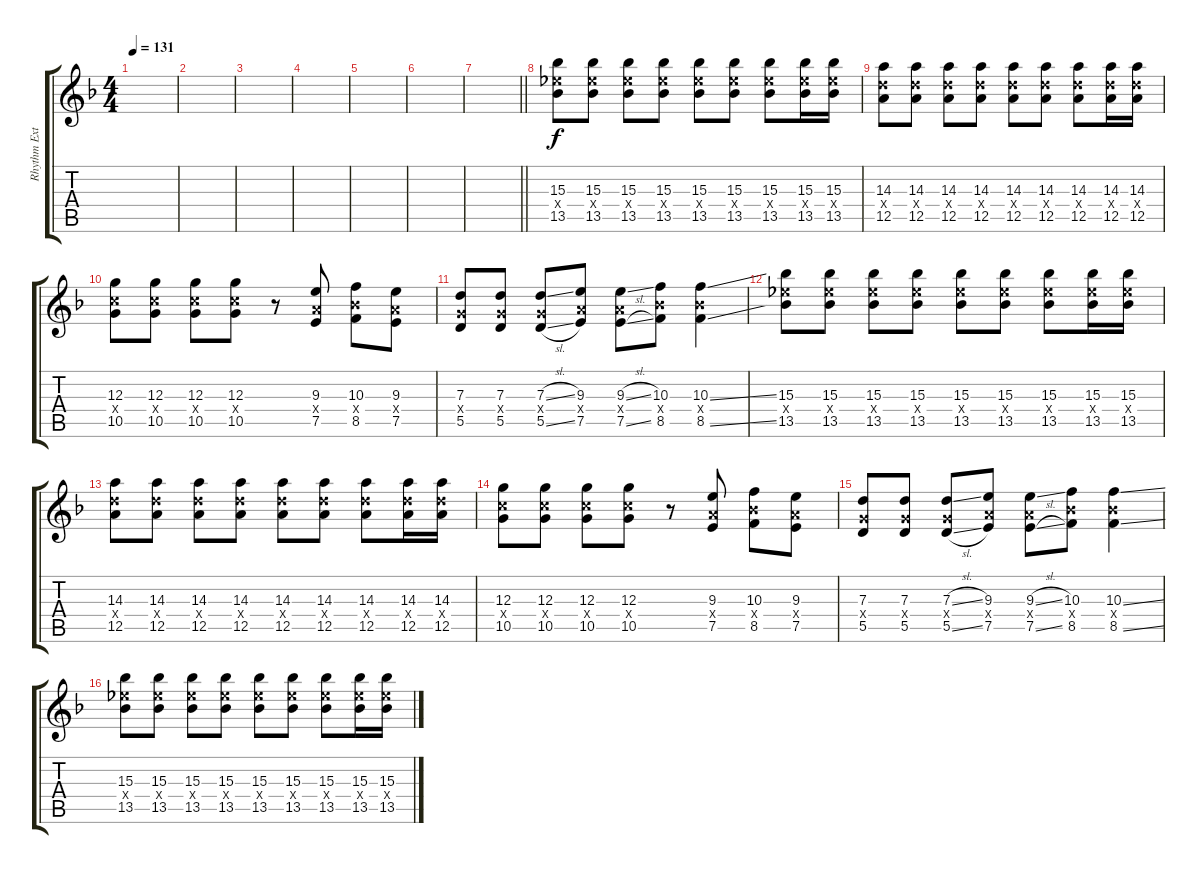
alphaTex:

\track ("Rhythm Extra" "Rhythm Ext") {instrument distortionguitar}
\staff {score tabs}
\tuning (E4 B3 G3 D3 A2 D2) {hide}
\ts (4 4)
\tempo 131
\clef g2
\ks f
|
|
|
|
|
|
\barLineRight lightlight
|
(15.3 13.4{x} 13.5).8 (15.3 13.4{x} 13.5).8 (15.3 13.4{x} 13.5).8 (15.3 13.4{x} 13.5).8 (15.3 13.4{x} 13.5).8 (15.3 13.4{x} 13.5).8 (15.3 13.4{x} 13.5).8 (15.3 13.4{x} 13.5).16 (15.3 13.4{x} 13.5).16 |
(14.3 12.4{x} 12.5).8 (14.3 12.4{x} 12.5).8 (14.3 12.4{x} 12.5).8 (14.3 12.4{x} 12.5).8 (14.3 12.4{x} 12.5).8 (14.3 12.4{x} 12.5).8 (14.3 12.4{x} 12.5).8 (14.3 12.4{x} 12.5).16 (14.3 12.4{x} 12.5).16 |
(12.3 10.4{x} 10.5).8 (12.3 10.4{x} 10.5).8 (12.3 10.4{x} 10.5).8 (12.3 10.4{x} 10.5).8 r.8 (9.3 7.4{x} 7.5).8 (10.3 8.4{x} 8.5).8 (9.3 7.4{x} 7.5).8 |
(7.3 5.4{x} 5.5).8 (7.3 5.4{x} 5.5).8 (7.3{sl} 5.4{x} 5.5{sl}).8 (9.3 7.4{x} 7.5).8 (9.3{sl} 7.4{x} 7.5{sl}).8 (10.3 8.4{x} 8.5).8 (10.3{ss} 8.4{x} 8.5{ss}).4 |
(15.3 13.4{x} 13.5).8 (15.3 13.4{x} 13.5).8 (15.3 13.4{x} 13.5).8 (15.3 13.4{x} 13.5).8 (15.3 13.4{x} 13.5).8 (15.3 13.4{x} 13.5).8 (15.3 13.4{x} 13.5).8 (15.3 13.4{x} 13.5).16 (15.3 13.4{x} 13.5).16 |
(14.3 12.4{x} 12.5).8 (14.3 12.4{x} 12.5).8 (14.3 12.4{x} 12.5).8 (14.3 12.4{x} 12.5).8 (14.3 12.4{x} 12.5).8 (14.3 12.4{x} 12.5).8 (14.3 12.4{x} 12.5).8 (14.3 12.4{x} 12.5).16 (14.3 12.4{x} 12.5).16 |
(12.3 10.4{x} 10.5).8 (12.3 10.4{x} 10.5).8 (12.3 10.4{x} 10.5).8 (12.3 10.4{x} 10.5).8 r.8 (9.3 7.4{x} 7.5).8 (10.3 8.4{x} 8.5).8 (9.3 7.4{x} 7.5).8 |
(7.3 5.4{x} 5.5).8 (7.3 5.4{x} 5.5).8 (7.3{sl} 5.4{x} 5.5{sl}).8 (9.3 7.4{x} 7.5).8 (9.3{sl} 7.4{x} 7.5{sl}).8 (10.3 8.4{x} 8.5).8 (10.3{ss} 8.4{x} 8.5{ss}).4 |
(15.3 13.4{x} 13.5).8 (15.3 13.4{x} 13.5).8 (15.3 13.4{x} 13.5).8 (15.3 13.4{x} 13.5).8 (15.3 13.4{x} 13.5).8 (15.3 13.4{x} 13.5).8 (15.3 13.4{x} 13.5).8 (15.3 13.4{x} 13.5).16 (15.3 13.4{x} 13.5).16
